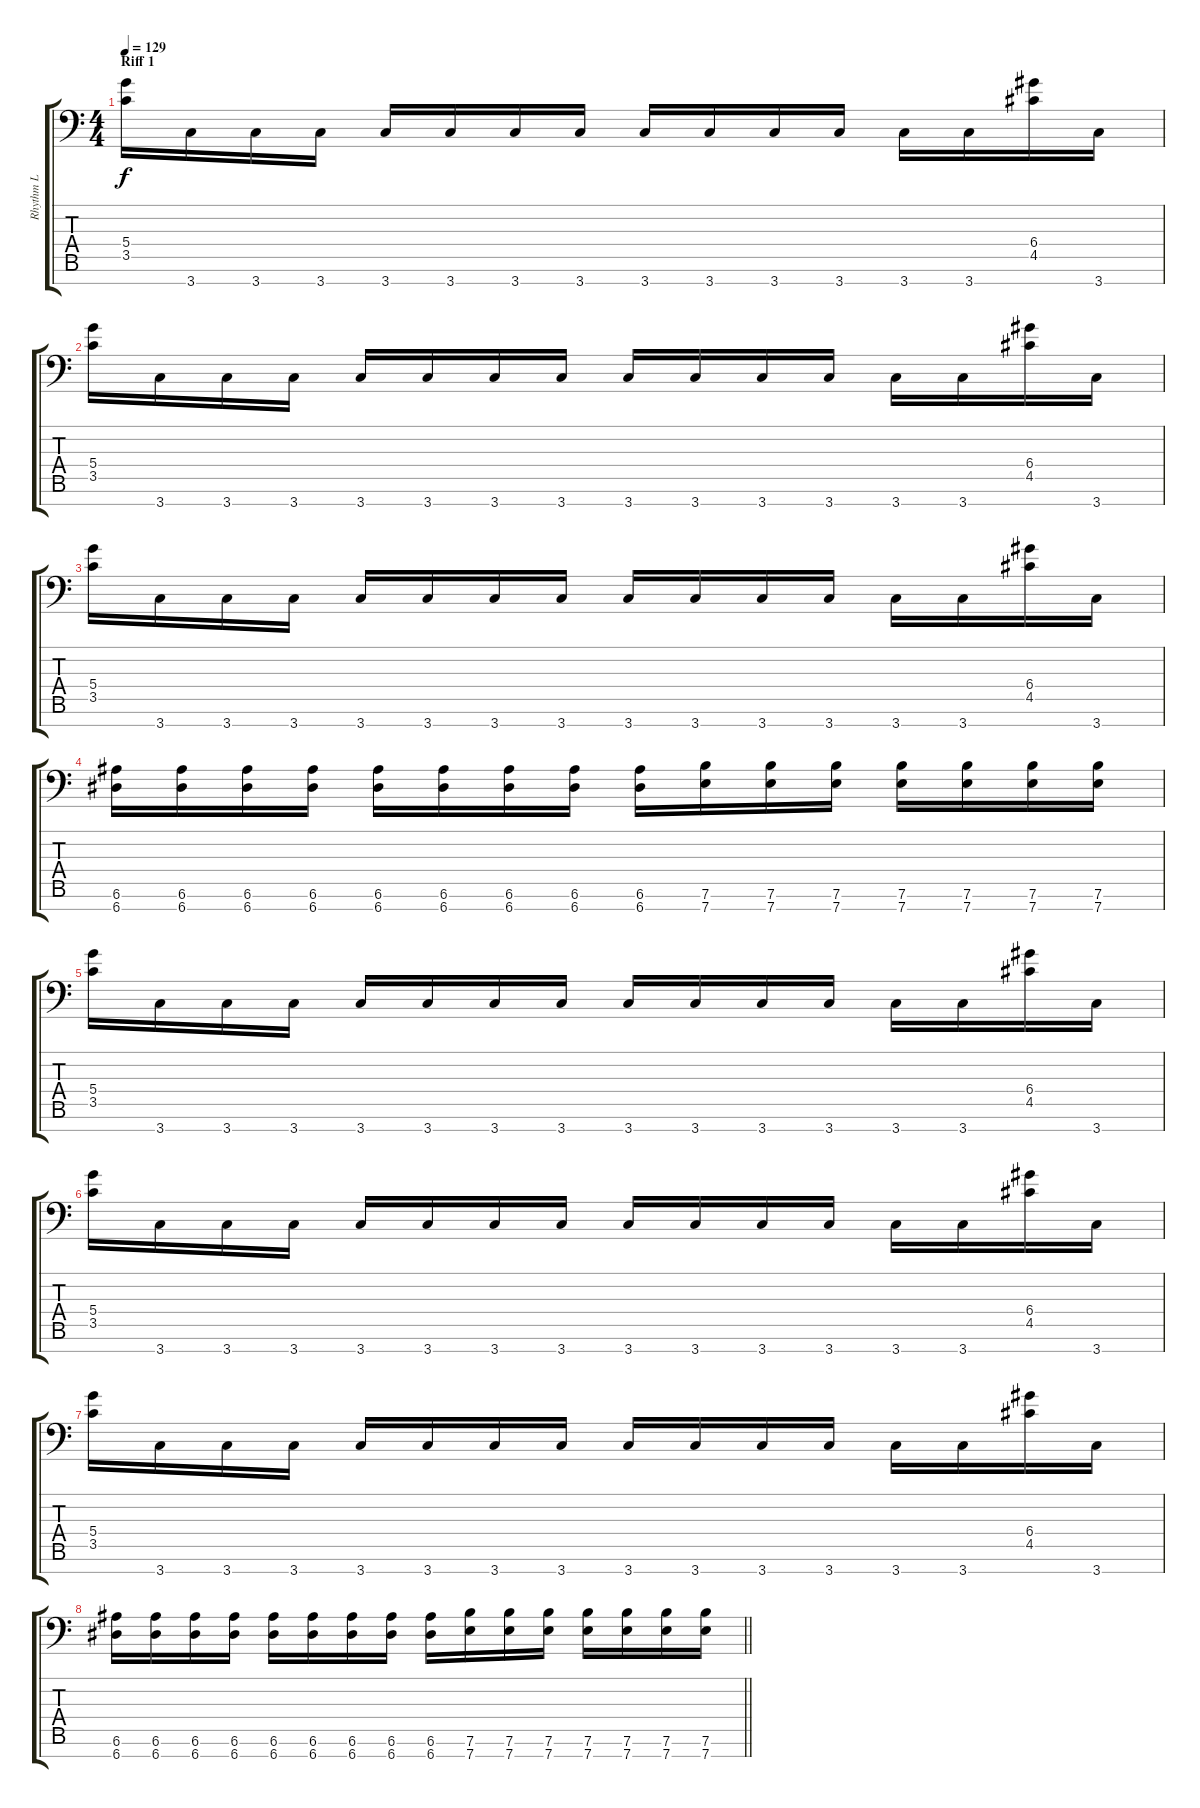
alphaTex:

\track ("Rhythm L" "Rhythm L") {instrument distortionguitar}
\staff {score tabs}
\tuning (E4 B3 G3 D3 A2 E2 A1) {hide}
\ts (4 4)
\section ("" "Riff 1")
\tempo 129
\clef f4
\ks c
(5.4 3.5).16{dy f} 3.7.16 3.7.16 3.7.16 3.7.16 3.7.16 3.7.16 3.7.16 3.7.16 3.7.16 3.7.16 3.7.16 3.7.16 3.7.16 (6.4 4.5).16 3.7.16 |
(5.4 3.5).16 3.7.16 3.7.16 3.7.16 3.7.16 3.7.16 3.7.16 3.7.16 3.7.16 3.7.16 3.7.16 3.7.16 3.7.16 3.7.16 (6.4 4.5).16 3.7.16 |
(5.4 3.5).16 3.7.16 3.7.16 3.7.16 3.7.16 3.7.16 3.7.16 3.7.16 3.7.16 3.7.16 3.7.16 3.7.16 3.7.16 3.7.16 (6.4 4.5).16 3.7.16 |
(6.6 6.7).16 (6.6 6.7).16 (6.6 6.7).16 (6.6 6.7).16 (6.6 6.7).16 (6.6 6.7).16 (6.6 6.7).16 (6.6 6.7).16 (6.6 6.7).16 (7.6 7.7).16 (7.6 7.7).16 (7.6 7.7).16 (7.6 7.7).16 (7.6 7.7).16 (7.6 7.7).16 (7.6 7.7).16 |
(5.4 3.5).16 3.7.16 3.7.16 3.7.16 3.7.16 3.7.16 3.7.16 3.7.16 3.7.16 3.7.16 3.7.16 3.7.16 3.7.16 3.7.16 (6.4 4.5).16 3.7.16 |
(5.4 3.5).16 3.7.16 3.7.16 3.7.16 3.7.16 3.7.16 3.7.16 3.7.16 3.7.16 3.7.16 3.7.16 3.7.16 3.7.16 3.7.16 (6.4 4.5).16 3.7.16 |
(5.4 3.5).16 3.7.16 3.7.16 3.7.16 3.7.16 3.7.16 3.7.16 3.7.16 3.7.16 3.7.16 3.7.16 3.7.16 3.7.16 3.7.16 (6.4 4.5).16 3.7.16 |
\barLineRight lightlight
(6.6 6.7).16 (6.6 6.7).16 (6.6 6.7).16 (6.6 6.7).16 (6.6 6.7).16 (6.6 6.7).16 (6.6 6.7).16 (6.6 6.7).16 (6.6 6.7).16 (7.6 7.7).16 (7.6 7.7).16 (7.6 7.7).16 (7.6 7.7).16 (7.6 7.7).16 (7.6 7.7).16 (7.6 7.7).16
